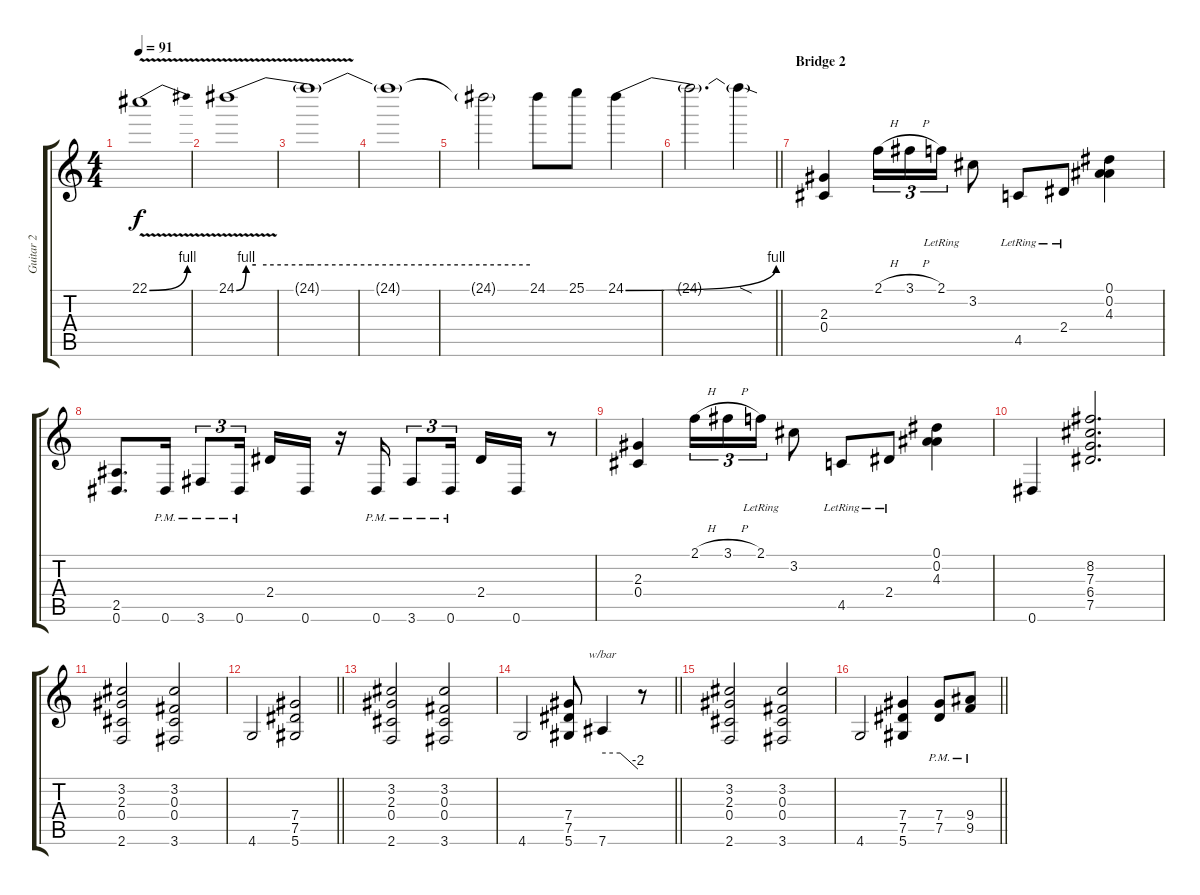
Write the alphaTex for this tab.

\track ("Guitar 2" "Guitar 2") {instrument electricguitarjazz}
\staff {score tabs}
\tuning (Eb4 Bb3 Gb3 Db3 Ab2 Eb2) {hide}
\ts (4 4)
\tempo 91
\clef g2
\ks c
22.1{be (bend 0 0 60 4) v}.1{dy f} |
24.1{be (custom 0 0 2 4 4 4 15 4 60 4) v}.1 |
24.1{t}.1 |
24.1{t}.1 |
24.1{t}.2 24.1.8 25.1.8 24.1{be (bend 0 0 60 4)}.4 |
\barLineRight lightlight
24.1{t}.2{d} 24.1{sod t}.4 |
\section ("" "Bridge 2")
(2.3 0.4).4{volume 12 instrument electricguitarjazz} 2.1{h}.16{tu (3 2)} 3.1{h}.16{tu (3 2)} 2.1{lr}.16{tu (3 2)} 3.2.8 4.5{lr}.8 2.4{lr}.8 (0.1 0.2 4.3).4 |
(2.5 0.6).8{d} 0.6{pm}.16 3.6{pm}.8{tu (3 2)} 0.6{pm}.16{tu (3 2) beam splitsecondary} 2.4.16 0.6.16 r.16 0.6{pm}.16 3.6{pm}.8{tu (3 2)} 0.6{pm}.16{tu (3 2)} 2.4.16 0.6.16 r.8 |
(2.3 0.4).4 2.1{h}.16{tu (3 2)} 3.1{h}.16{tu (3 2)} 2.1{lr}.16{tu (3 2)} 3.2.8 4.5{lr}.8 2.4{lr}.8 (0.1 0.2 4.3).4 |
0.6.4 (8.2 7.3 6.4 7.5).2{d} |
(3.2 2.3 0.4 2.6).2{instrument distortionguitar} (3.2 0.3 0.4 3.6).2 |
\barLineRight lightlight
4.6.2 (7.4 7.5 5.6).2 |
(3.2 2.3 0.4 2.6).2{instrument distortionguitar} (3.2 0.3 0.4 3.6).2 |
\barLineRight lightlight
4.6.2 (7.4 7.5 5.6).8 7.6.4{tbe (custom default 0 0 30 0 60 -8)} r.8 |
(3.2 2.3 0.4 2.6).2{instrument distortionguitar} (3.2 0.3 0.4 3.6).2 |
\barLineRight lightlight
4.6.2 (7.4 7.5 5.6).4 (7.4{pm} 7.5{pm}).8 (9.4{pm} 9.5{pm}).8
